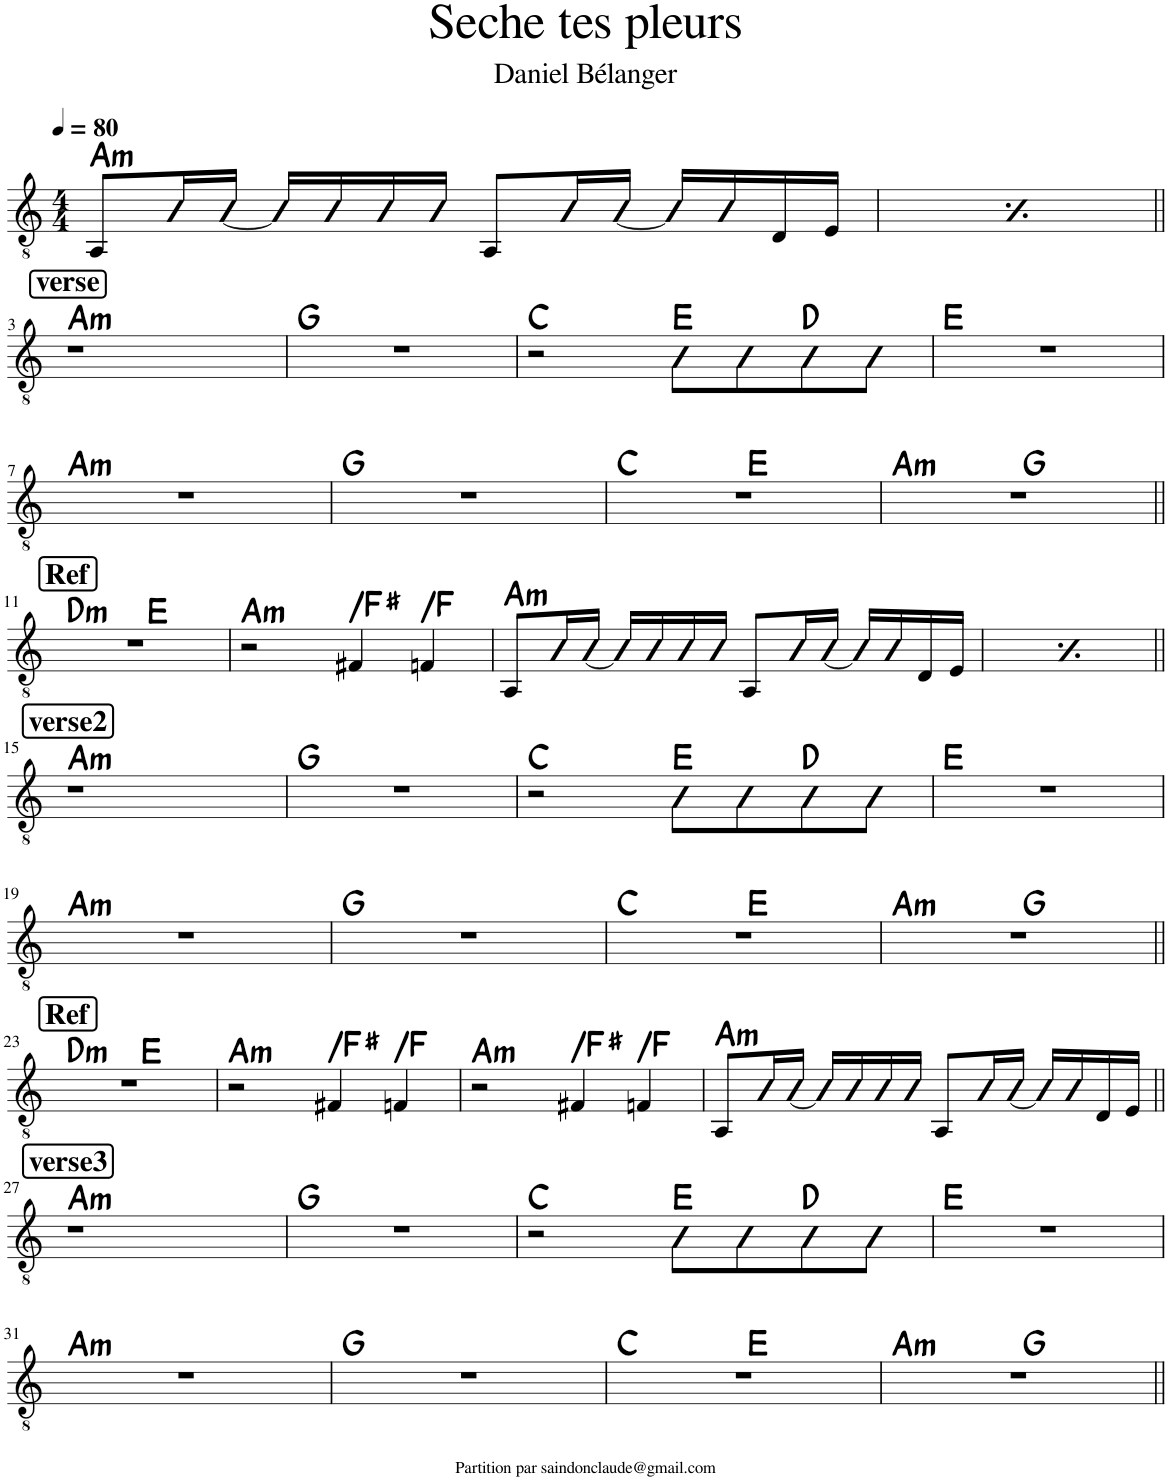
**kern	**harte
*part1	*part1
*staff1	*
*I"Classical Guitar	*
*I'Guit.	*
*clefGv2	*
*k[]	*
*M4/4	*
*MM80	*
=1	=1
!	!LO:H:kt=m
8AA/L	A:min
16A/L	.
[16A/JJ	.
16A/LL]	.
16A/	.
16A/	.
16A/JJ	.
8AA/L	.
16A/L	.
[16A/JJ	.
16A/LL]	.
16A/	.
16D/	.
16E/JJ	.
=2	=2
*MM80	*
!	!LO:H:kt=m
8AA/L	A:min
16A/L	.
[16A/JJ	.
16A/LL]	.
16A/	.
16A/	.
16A/JJ	.
8AA/L	.
16A/L	.
[16A/JJ	.
16A/LL]	.
16A/	.
16D/	.
16E/JJ	.
!!LO:LB:g=z
!!LO:REH:place=s1:a:B:rj:fs=14:t=verse
=3||	=3||
!	!LO:H:kt=m
1r	A:min
=4	=4
1r	G:maj
=5	=5
2r	C:maj
8E\L	E:maj
8E\	.
8D\	D:maj
8D\J	.
=6	=6
1r	E:maj
!!LO:LB:g=z
=7	=7
!	!LO:H:kt=m
1r	A:min
=8	=8
1r	G:maj
=9	=9
*^	*
1r	2ryy	C:maj
.	2ryy	E:maj
=10	=10	=10
!	!	!LO:H:kt=m
1r	2ryy	A:min
.	2ryy	G:maj
!!LO:LB:g=z	!!
!!LO:REH:place=s1:a:B:rj:fs=14:t=Ref	!!
=11||	=11||	=11||
!	!	!LO:H:kt=m
1r	2ryy	D:min
.	2ryy	E:maj
=12	=12	=12
!	!	!LO:H:kt=m
*v	*v	*
2r	A:min
!	!LO:H:kt=N.C.
4F#X/	N
!	!LO:H:kt=N.C.
4Fn/	N
=13	=13
!	!LO:H:kt=m
8AA/L	A:min
16A/L	.
[16A/JJ	.
16A/LL]	.
16A/	.
16A/	.
16A/JJ	.
8AA/L	.
16A/L	.
[16A/JJ	.
16A/LL]	.
16A/	.
16D/	.
16E/JJ	.
=14	=14
!	!LO:H:kt=m
8AA/L	A:min
16A/L	.
[16A/JJ	.
16A/LL]	.
16A/	.
16A/	.
16A/JJ	.
8AA/L	.
16A/L	.
[16A/JJ	.
16A/LL]	.
16A/	.
16D/	.
16E/JJ	.
!!LO:LB:g=z
!!LO:REH:place=s1:a:B:rj:fs=14:t=verse2
=15||	=15||
!	!LO:H:kt=m
1r	A:min
=16	=16
1r	G:maj
=17	=17
2r	C:maj
8E\L	E:maj
8E\	.
8D\	D:maj
8D\J	.
=18	=18
1r	E:maj
!!LO:LB:g=z
=19	=19
!	!LO:H:kt=m
1r	A:min
=20	=20
1r	G:maj
=21	=21
*^	*
1r	2ryy	C:maj
.	2ryy	E:maj
=22	=22	=22
!	!	!LO:H:kt=m
1r	2ryy	A:min
.	2ryy	G:maj
!!LO:LB:g=z	!!
!!LO:REH:place=s1:a:B:rj:fs=14:t=Ref	!!
=23||	=23||	=23||
!	!	!LO:H:kt=m
1r	2ryy	D:min
.	2ryy	E:maj
=24	=24	=24
!	!	!LO:H:kt=m
*v	*v	*
2r	A:min
!	!LO:H:kt=N.C.
4F#X/	N
!	!LO:H:kt=N.C.
4Fn/	N
=25	=25
!	!LO:H:kt=m
2r	A:min
!	!LO:H:kt=N.C.
4F#X/	N
!	!LO:H:kt=N.C.
4Fn/	N
=26	=26
!	!LO:H:kt=m
8AA/L	A:min
16A/L	.
[16A/JJ	.
16A/LL]	.
16A/	.
16A/	.
16A/JJ	.
8AA/L	.
16A/L	.
[16A/JJ	.
16A/LL]	.
16A/	.
16D/	.
16E/JJ	.
!!LO:LB:g=z
!!LO:REH:place=s1:a:B:rj:fs=14:t=verse3
=27||	=27||
!	!LO:H:kt=m
1r	A:min
=28	=28
1r	G:maj
=29	=29
2r	C:maj
8E\L	E:maj
8E\	.
8D\	D:maj
8D\J	.
=30	=30
1r	E:maj
!!LO:LB:g=z
=31	=31
!	!LO:H:kt=m
1r	A:min
=32	=32
1r	G:maj
=33	=33
*^	*
1r	2ryy	C:maj
.	2ryy	E:maj
=34	=34	=34
!	!	!LO:H:kt=m
1r	2ryy	A:min
.	2ryy	G:maj
*v	*v	*
=||	=||
*-	*-
